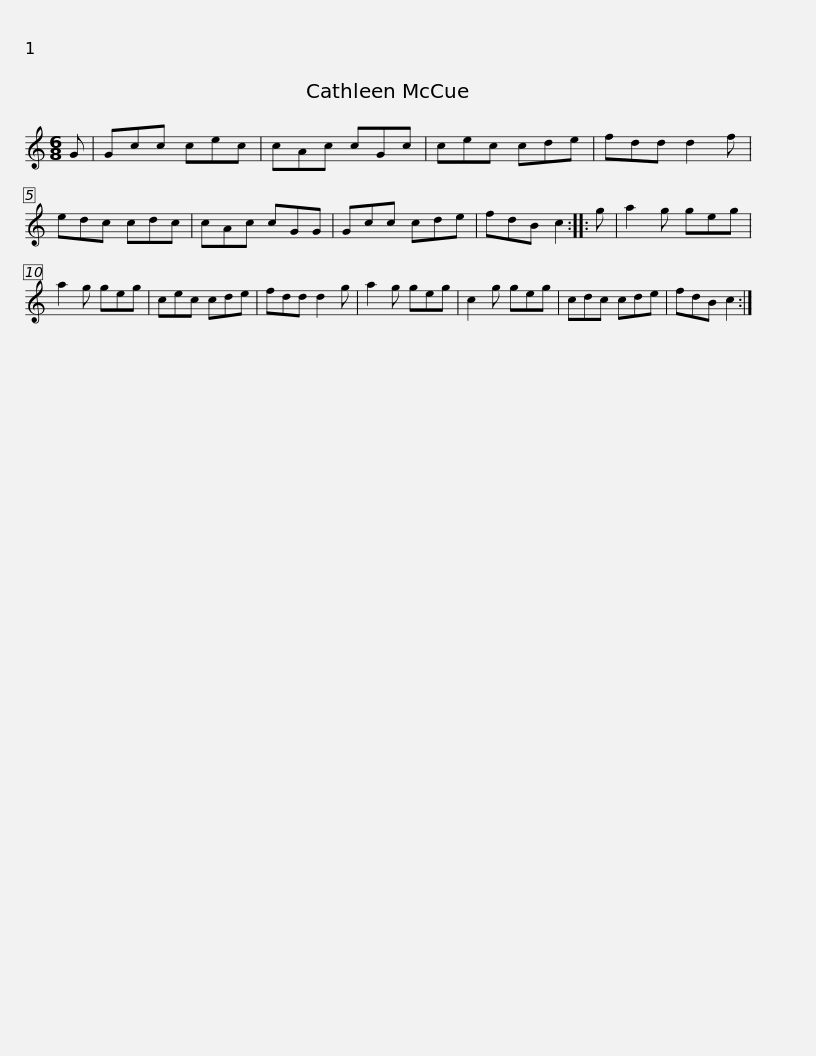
X:1
L:1/8
M:6/8
I:linebreak $
K:C
V:1 treble
V:1
 G | Gcc cec | cAc cGc | cec cde | fdd d2 f | %5
 edc cdc | cAc cGG | Gcc cde |$ fdB c2 :: g | %10
 a2 g geg | a2 g geg | cec cde | fdd d2 g | a2 g geg | %15
 c2 g geg | cdc cde |$ fdB c2 :| %18
